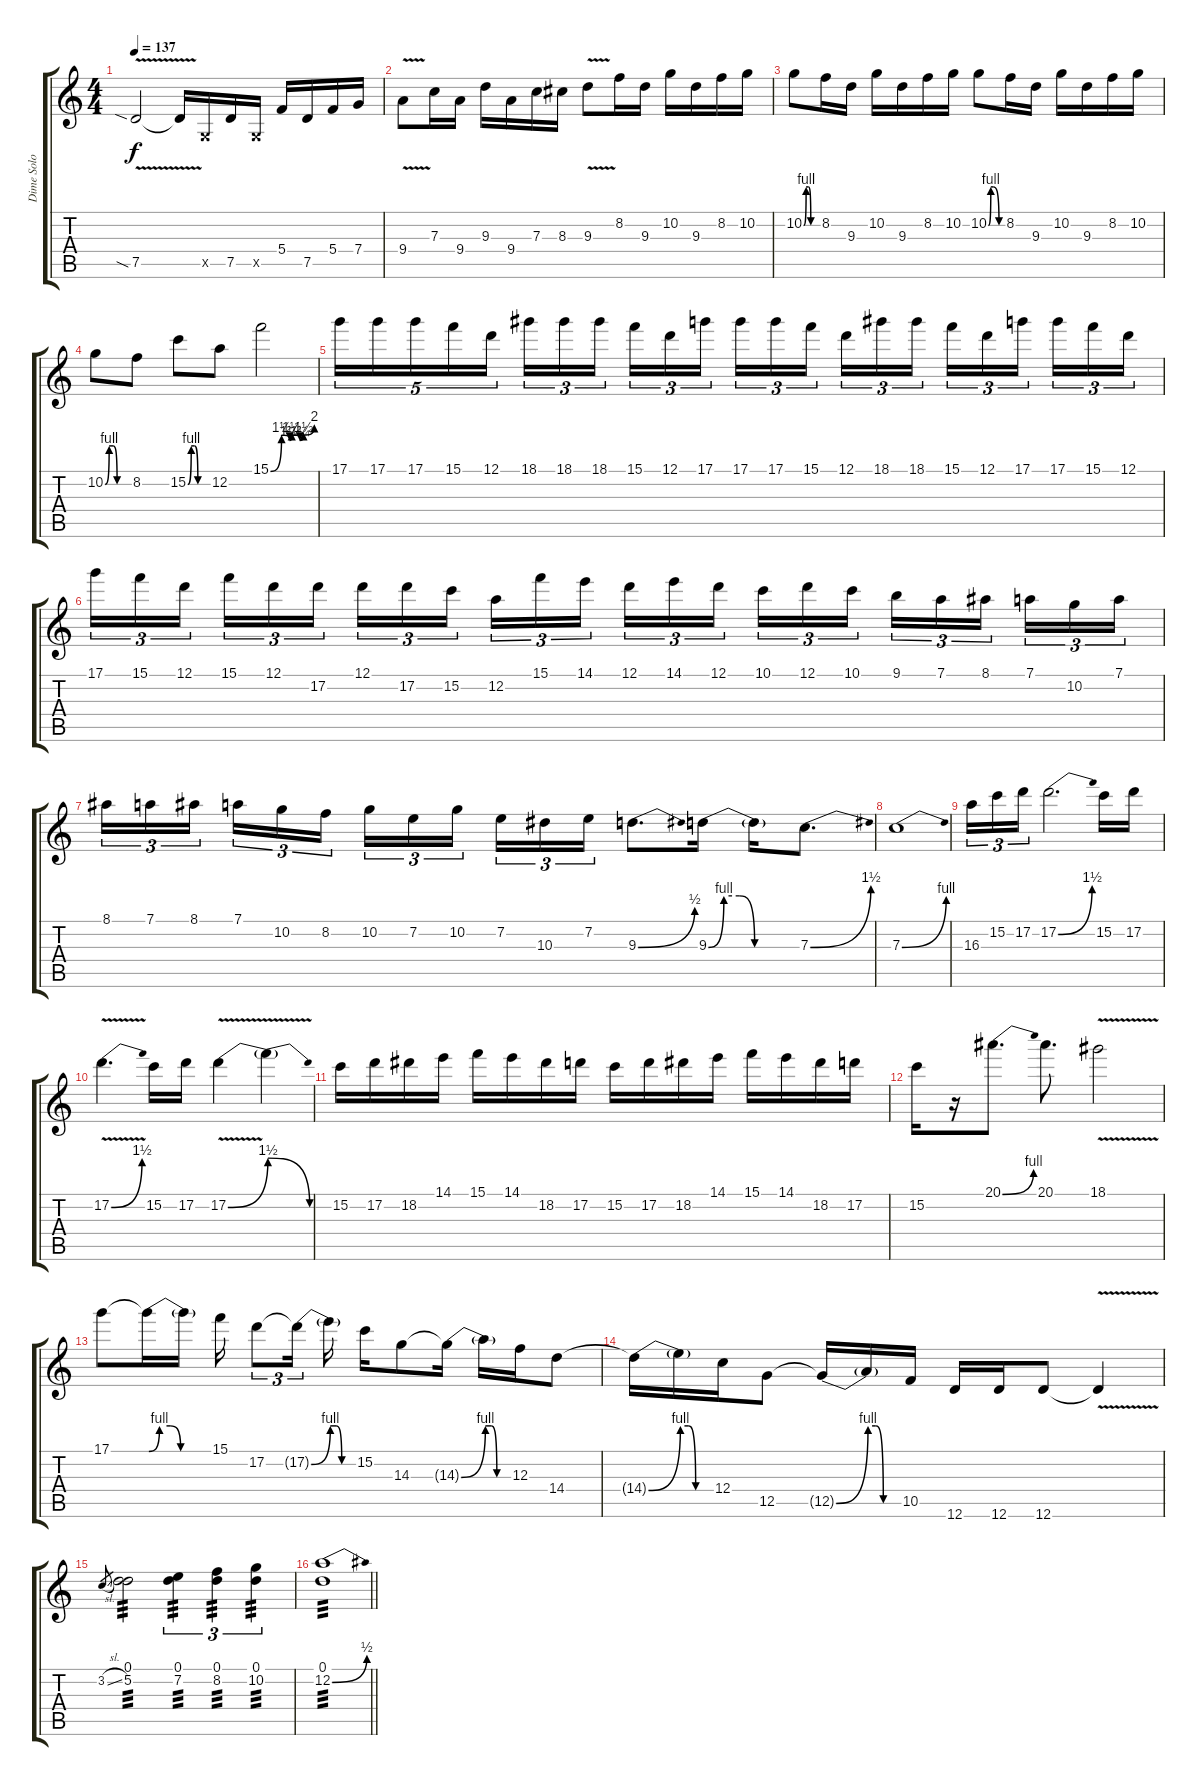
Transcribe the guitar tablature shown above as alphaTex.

\track ("Dime Solo Gtr." "Dime Solo ") {instrument distortionguitar}
\staff {score tabs}
\tuning (D4 A3 F3 C3 G2 D2) {hide}
\ts (4 4)
\tempo 137
\clef g2
\ks c
7.5{v sia}.2{dy f} 7.5{t}.16 0.5{x}.16 7.5.16 0.5{x}.16 5.4.16 7.5.16 5.4.16 7.4.16 |
9.4{v}.8 7.3.16 9.4.16 9.3.16 9.4.16 7.3.16 8.3.16 9.3{v}.8 8.2.16 9.3.16 10.2.16 9.3.16 8.2.16 10.2.16 |
10.2{be (custom 0 0 10 4 20 4 30 0 60 0)}.8 8.2.16 9.3.16 10.2.16 9.3.16 8.2.16 10.2.16 10.2{be (custom 0 0 10 4 20 4 45 0 60 0)}.8 8.2.16 9.3.16 10.2.16 9.3.16 8.2.16 10.2.16 |
10.2{be (custom 0 0 10 4 20 4 30 0 60 0)}.8 8.2.8 15.2{be (custom 0 0 10 4 20 4 30 0 60 0)}.8 12.2.8 15.1{be (custom 0 0 15 6 26 5 29 6 35 6 40 5 45 6 60 8)}.2 |
17.1.16{tu (5 4)} 17.1.16{tu (5 4)} 17.1.16{tu (5 4)} 15.1.16{tu (5 4)} 12.1.16{tu (5 4)} 18.1.16{tu (3 2)} 18.1.16{tu (3 2)} 18.1.16{tu (3 2) beam splitsecondary} 15.1.16{tu (3 2)} 12.1.16{tu (3 2)} 17.1.16{tu (3 2)} 17.1.16{tu (3 2)} 17.1.16{tu (3 2)} 15.1.16{tu (3 2) beam splitsecondary} 12.1.16{tu (3 2)} 18.1.16{tu (3 2)} 18.1.16{tu (3 2)} 15.1.16{tu (3 2)} 12.1.16{tu (3 2)} 17.1.16{tu (3 2) beam splitsecondary} 17.1.16{tu (3 2)} 15.1.16{tu (3 2)} 12.1.16{tu (3 2)} |
17.1.16{tu (3 2)} 15.1.16{tu (3 2)} 12.1.16{tu (3 2) beam splitsecondary} 15.1.16{tu (3 2)} 12.1.16{tu (3 2)} 17.2.16{tu (3 2)} 12.1.16{tu (3 2)} 17.2.16{tu (3 2)} 15.2.16{tu (3 2) beam splitsecondary} 12.2.16{tu (3 2)} 15.1.16{tu (3 2)} 14.1.16{tu (3 2)} 12.1.16{tu (3 2)} 14.1.16{tu (3 2)} 12.1.16{tu (3 2) beam splitsecondary} 10.1.16{tu (3 2)} 12.1.16{tu (3 2)} 10.1.16{tu (3 2)} 9.1.16{tu (3 2)} 7.1.16{tu (3 2)} 8.1.16{tu (3 2) beam splitsecondary} 7.1.16{tu (3 2)} 10.2.16{tu (3 2)} 7.1.16{tu (3 2)} |
8.1.16{tu (3 2)} 7.1.16{tu (3 2)} 8.1.16{tu (3 2) beam splitsecondary} 7.1.16{tu (3 2)} 10.2.16{tu (3 2)} 8.2.16{tu (3 2)} 10.2.16{tu (3 2)} 7.2.16{tu (3 2)} 10.2.16{tu (3 2) beam splitsecondary} 7.2.16{tu (3 2)} 10.3.16{tu (3 2)} 7.2.16{tu (3 2)} 9.3{be (bend 0 0 60 2)}.8{d} 9.3{be (custom 0 0 10 4 20 4 30 0 60 0)}.16 9.3{t}.16 7.3{be (bend 0 0 60 6)}.8{d} |
7.3{be (bend 0 0 60 4)}.1 |
16.3.16{tu (3 2)} 15.2.16{tu (3 2)} 17.2.16{tu (3 2)} 17.2{be (bend 0 0 60 6)}.2{d} 15.2.16 17.2.16 |
17.2{be (bend 0 0 60 6) v}.4{d} 15.2.16 17.2.16 17.2{be (bend 0 0 60 6) v}.4 17.2{be (release 0 6 60 0) t}.4 |
15.2.16 17.2.16 18.2.16 14.1.16 15.1.16 14.1.16 18.2.16 17.2.16 15.2.16 17.2.16 18.2.16 14.1.16 15.1.16 14.1.16 18.2.16 17.2.16 |
15.2.16 r.16 20.1{be (bend 0 0 60 4)}.8{d} 20.1.8{d} 18.1{v}.2 |
17.1.8 17.1{be (custom 0 0 10 4 20 4 30 0 60 0) t}.16 17.1{t}.16 15.1.16 17.2.8{tu (3 2)} 17.2{be (bend 0 0 60 4) t}.16{tu (3 2)} 17.2{be (custom 0 4 15 4 30 0 60 0) t}.16 15.2.16 14.3.8 14.3{be (bend 0 0 60 4) t}.16 14.3{be (custom 0 4 15 4 30 0 60 0) t}.16 12.3.16 14.4.8 |
14.4{be (bend 0 0 60 4) t}.16 14.4{be (custom 0 4 15 4 30 0 60 0) t}.16 12.4.16 12.5.8 12.5{be (bend 0 0 60 4) t}.16 12.5{be (custom 0 4 15 4 30 0 60 0) t}.16 10.5.16 12.6.16 12.6.16 12.6.8 12.6{v t}.4 |
3.2{sl}.8{gr} (0.1 5.2).2{tp 3} (0.1 7.2).4{tu (3 2) tp 3} (0.1 8.2).4{tu (3 2) tp 3} (0.1 10.2).4{tu (3 2) tp 3} |
\barLineRight lightlight
(0.1 12.2{be (bend 0 0 60 2)}).1{tp 3}
